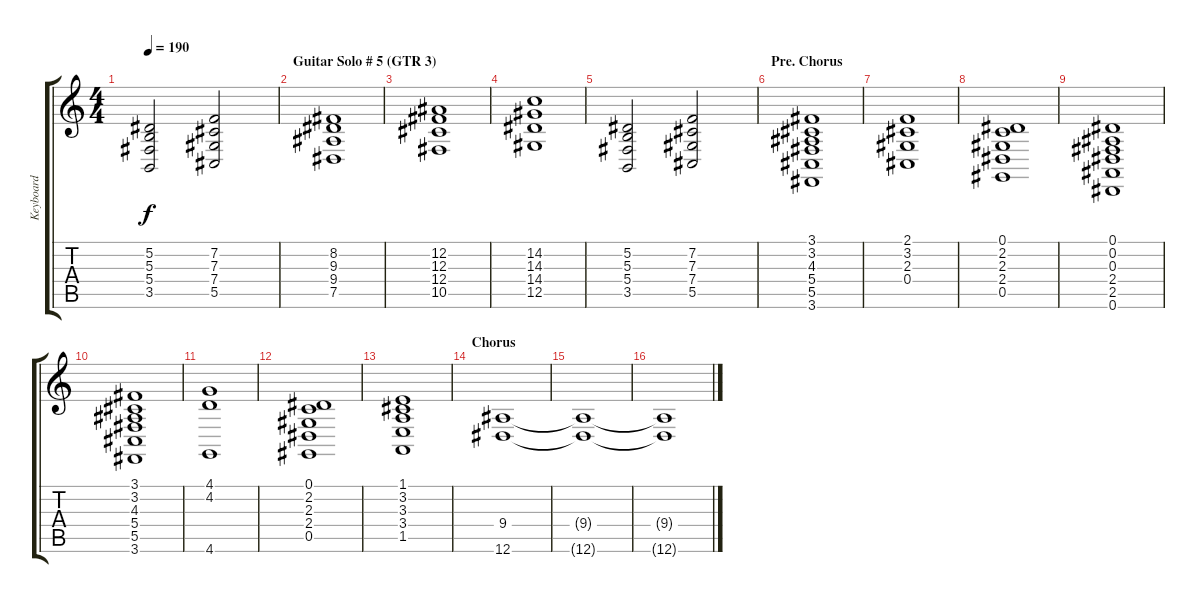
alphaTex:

\track ("Keyboard" "Keyboard") {instrument stringensemble1}
\staff {score tabs}
\tuning (Eb4 Bb3 Gb3 Db3 Ab2 Eb2) {hide}
\ts (4 4)
\tempo 190
\clef g2
\ks c
(5.2 5.3 5.4 3.5).2{dy f} (7.2 7.3 7.4 5.5).2 |
\section ("" "Guitar Solo # 5 (GTR 3)")
(8.2 9.3 9.4 7.5).1 |
(12.2 12.3 12.4 10.5).1 |
(14.2 14.3 14.4 12.5).1 |
(5.2 5.3 5.4 3.5).2 (7.2 7.3 7.4 5.5).2 |
\section ("" "Pre. Chorus")
(3.1 3.2 4.3 5.4 5.5 3.6).1 |
(2.1 3.2 2.3 0.4).1 |
(0.1 2.2 2.3 2.4 0.5).1 |
(0.1 0.2 0.3 2.4 2.5 0.6).1 |
(3.1 3.2 4.3 5.4 5.5 3.6).1 |
(4.1 4.2 4.6).1 |
(0.1 2.2 2.3 2.4 0.5).1 |
(1.1 3.2 3.3 3.4 1.5).1 |
\section ("" "Chorus")
(9.4 12.6).1{instrument applause} |
(9.4{t} 12.6{t}).1 |
(9.4{t} 12.6{t}).1
